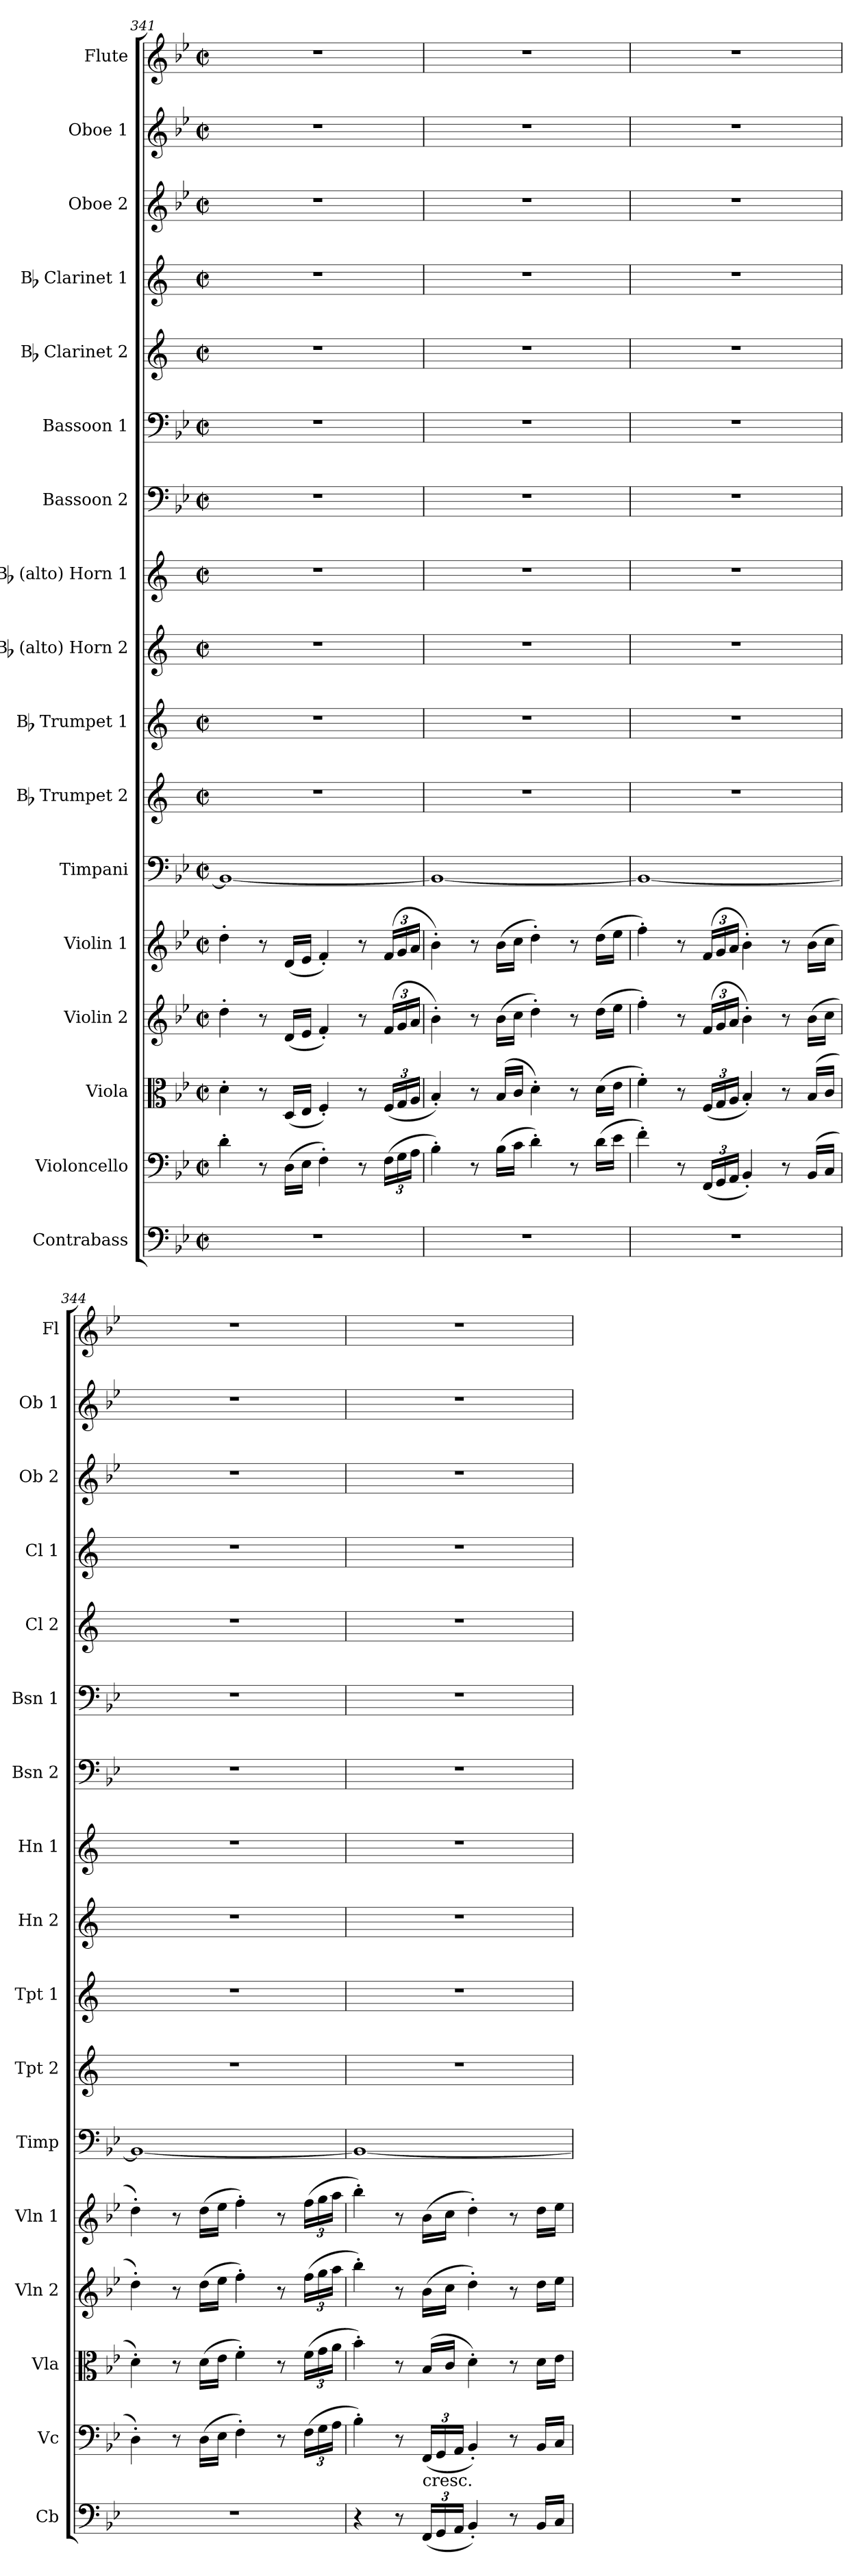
**kern	**kern	**kern	**kern	**kern	**kern	**kern	**kern	**kern	**kern	**kern	**kern	**kern	**kern	**kern	**kern	**kern
*part17	*part16	*part15	*part14	*part13	*part12	*part11	*part10	*part9	*part8	*part7	*part6	*part5	*part4	*part3	*part2	*part1
*staff17	*staff16	*staff15	*staff14	*staff13	*staff12	*staff11	*staff10	*staff9	*staff8	*staff7	*staff6	*staff5	*staff4	*staff3	*staff2	*staff1
*I"Contrabass	*I"Violoncello	*I"Viola	*I"Violin 2	*I"Violin 1	*I"Timpani	*I"Bb Trumpet 2	*I"Bb Trumpet 1	*I"Bb (alto) Horn 2	*I"Bb (alto) Horn 1	*I"Bassoon 2	*I"Bassoon 1	*I"Bb Clarinet 2	*I"Bb Clarinet 1	*I"Oboe 2	*I"Oboe 1	*I"Flute
*I'Cb	*I'Vc	*I'Vla	*I'Vln 2	*I'Vln 1	*I'Timp	*I'Tpt 2	*I'Tpt 1	*I'Hn 2	*I'Hn 1	*I'Bsn 2	*I'Bsn 1	*I'Cl 2	*I'Cl 1	*I'Ob 2	*I'Ob 1	*I'Fl
*clefF4	*clefF4	*clefC3	*clefG2	*clefG2	*clefF4	*clefG2	*clefG2	*clefG2	*clefG2	*clefF4	*clefF4	*clefG2	*clefG2	*clefG2	*clefG2	*clefG2
*ITrd7c12	*	*	*	*	*	*ITrd1c2	*ITrd1c2	*ITrd1c2	*ITrd1c2	*	*	*ITrd1c2	*ITrd1c2	*	*	*
*k[b-e-]	*k[b-e-]	*k[b-e-]	*k[b-e-]	*k[b-e-]	*k[b-e-]	*k[b-e-]	*k[b-e-]	*k[b-e-]	*k[b-e-]	*k[b-e-]	*k[b-e-]	*k[b-e-]	*k[b-e-]	*k[b-e-]	*k[b-e-]	*k[b-e-]
*M2/2	*M2/2	*M2/2	*M2/2	*M2/2	*M2/2	*M2/2	*M2/2	*M2/2	*M2/2	*M2/2	*M2/2	*M2/2	*M2/2	*M2/2	*M2/2	*M2/2
*met(c|)	*met(c|)	*met(c|)	*met(c|)	*met(c|)	*met(c|)	*met(c|)	*met(c|)	*met(c|)	*met(c|)	*met(c|)	*met(c|)	*met(c|)	*met(c|)	*met(c|)	*met(c|)	*met(c|)
=341	=341	=341	=341	=341	=341	=341	=341	=341	=341	=341	=341	=341	=341	=341	=341	=341
1r	4d'\	4d'\	4dd'\	4dd'\	1BB-_	1r	1r	1r	1r	1r	1r	1r	1r	1r	1r	1r
.	8r	8r	8r	8r	.	.	.	.	.	.	.	.	.	.	.	.
.	(16D\LL	(16D/LL	(16d/LL	(16d/LL	.	.	.	.	.	.	.	.	.	.	.	.
.	16E-\JJ	16E-/JJ	16e-/JJ	16e-/JJ	.	.	.	.	.	.	.	.	.	.	.	.
.	4F'\)	4F'/)	4f'/)	4f'/)	.	.	.	.	.	.	.	.	.	.	.	.
.	8r	8r	8r	8r	.	.	.	.	.	.	.	.	.	.	.	.
*	*Xbrackettup	*Xbrackettup	*Xbrackettup	*Xbrackettup	*	*	*	*	*	*	*	*	*	*	*	*
.	(24F\LL	(24F/LL	(24f/LL	(24f/LL	.	.	.	.	.	.	.	.	.	.	.	.
.	24G\	24G/	24g/	24g/	.	.	.	.	.	.	.	.	.	.	.	.
.	24A\JJ	24A/JJ	24a/JJ	24a/JJ	.	.	.	.	.	.	.	.	.	.	.	.
=342	=342	=342	=342	=342	=342	=342	=342	=342	=342	=342	=342	=342	=342	=342	=342	=342
1r	4B-'\)	4B-'/)	4b-'\)	4b-'\)	1BB-_	1r	1r	1r	1r	1r	1r	1r	1r	1r	1r	1r
.	8r	8r	8r	8r	.	.	.	.	.	.	.	.	.	.	.	.
.	(16B-\LL	(16B-/LL	(16b-\LL	(16b-\LL	.	.	.	.	.	.	.	.	.	.	.	.
.	16c\JJ	16c/JJ	16cc\JJ	16cc\JJ	.	.	.	.	.	.	.	.	.	.	.	.
.	4d'\)	4d'\)	4dd'\)	4dd'\)	.	.	.	.	.	.	.	.	.	.	.	.
.	8r	8r	8r	8r	.	.	.	.	.	.	.	.	.	.	.	.
.	(16d\LL	(16d\LL	(16dd\LL	(16dd\LL	.	.	.	.	.	.	.	.	.	.	.	.
.	16e-\JJ	16e-\JJ	16ee-\JJ	16ee-\JJ	.	.	.	.	.	.	.	.	.	.	.	.
=343	=343	=343	=343	=343	=343	=343	=343	=343	=343	=343	=343	=343	=343	=343	=343	=343
1r	4f'\)	4f'\)	4ff'\)	4ff'\)	1BB-_	1r	1r	1r	1r	1r	1r	1r	1r	1r	1r	1r
.	8r	8r	8r	8r	.	.	.	.	.	.	.	.	.	.	.	.
.	(24FF/LL	(24F/LL	(24f/LL	(24f/LL	.	.	.	.	.	.	.	.	.	.	.	.
.	24GG/	24G/	24g/	24g/	.	.	.	.	.	.	.	.	.	.	.	.
.	24AA/JJ	24A/JJ	24a/JJ	24a/JJ	.	.	.	.	.	.	.	.	.	.	.	.
.	4BB-'/)	4B-'/)	4b-'\)	4b-'\)	.	.	.	.	.	.	.	.	.	.	.	.
.	8r	8r	8r	8r	.	.	.	.	.	.	.	.	.	.	.	.
.	(16BB-/LL	(16B-/LL	(16b-\LL	(16b-\LL	.	.	.	.	.	.	.	.	.	.	.	.
.	16C/JJ	16c/JJ	16cc\JJ	16cc\JJ	.	.	.	.	.	.	.	.	.	.	.	.
!!LO:PB:g=z
=344	=344	=344	=344	=344	=344	=344	=344	=344	=344	=344	=344	=344	=344	=344	=344	=344
1r	4D'\)	4d'\)	4dd'\)	4dd'\)	1BB-_	1r	1r	1r	1r	1r	1r	1r	1r	1r	1r	1r
.	8r	8r	8r	8r	.	.	.	.	.	.	.	.	.	.	.	.
.	(16D\LL	(16d\LL	(16dd\LL	(16dd\LL	.	.	.	.	.	.	.	.	.	.	.	.
.	16E-\JJ	16e-\JJ	16ee-\JJ	16ee-\JJ	.	.	.	.	.	.	.	.	.	.	.	.
.	4F'\)	4f'\)	4ff'\)	4ff'\)	.	.	.	.	.	.	.	.	.	.	.	.
.	8r	8r	8r	8r	.	.	.	.	.	.	.	.	.	.	.	.
.	(24F\LL	(24f\LL	(24ff\LL	(24ff\LL	.	.	.	.	.	.	.	.	.	.	.	.
.	24G\	24g\	24gg\	24gg\	.	.	.	.	.	.	.	.	.	.	.	.
.	24A\JJ	24a\JJ	24aa\JJ	24aa\JJ	.	.	.	.	.	.	.	.	.	.	.	.
=345	=345	=345	=345	=345	=345	=345	=345	=345	=345	=345	=345	=345	=345	=345	=345	=345
4r	4B-'\)	4b-'\)	4bb-'\)	4bb-'\)	1BB-_	1r	1r	1r	1r	1r	1r	1r	1r	1r	1r	1r
8r	8r	8r	8r	8r	.	.	.	.	.	.	.	.	.	.	.	.
*Xbrackettup	*	*	*	*	*	*	*	*	*	*	*	*	*	*	*	*
!LO:TX:a:t=cresc.	!	!	!	!	!	!	!	!	!	!	!	!	!	!	!	!
(24FFF/LL	(24FF/LL	(16B-/LL	(16b-\LL	(16b-\LL	.	.	.	.	.	.	.	.	.	.	.	.
24GGG/	24GG/	.	.	.	.	.	.	.	.	.	.	.	.	.	.	.
.	.	16c/JJ	16cc\JJ	16cc\JJ	.	.	.	.	.	.	.	.	.	.	.	.
24AAA/JJ	24AA/JJ	.	.	.	.	.	.	.	.	.	.	.	.	.	.	.
4BBB-'/)	4BB-'/)	4d'\)	4dd'\)	4dd'\)	.	.	.	.	.	.	.	.	.	.	.	.
8r	8r	8r	8r	8r	.	.	.	.	.	.	.	.	.	.	.	.
16BBB-/LL	16BB-/LL	16d\LL	16dd\LL	16dd\LL	.	.	.	.	.	.	.	.	.	.	.	.
16CC/JJ	16C/JJ	16e-\JJ	16ee-\JJ	16ee-\JJ	.	.	.	.	.	.	.	.	.	.	.	.
=	=	=	=	=	=	=	=	=	=	=	=	=	=	=	=	=
*-	*-	*-	*-	*-	*-	*-	*-	*-	*-	*-	*-	*-	*-	*-	*-	*-
